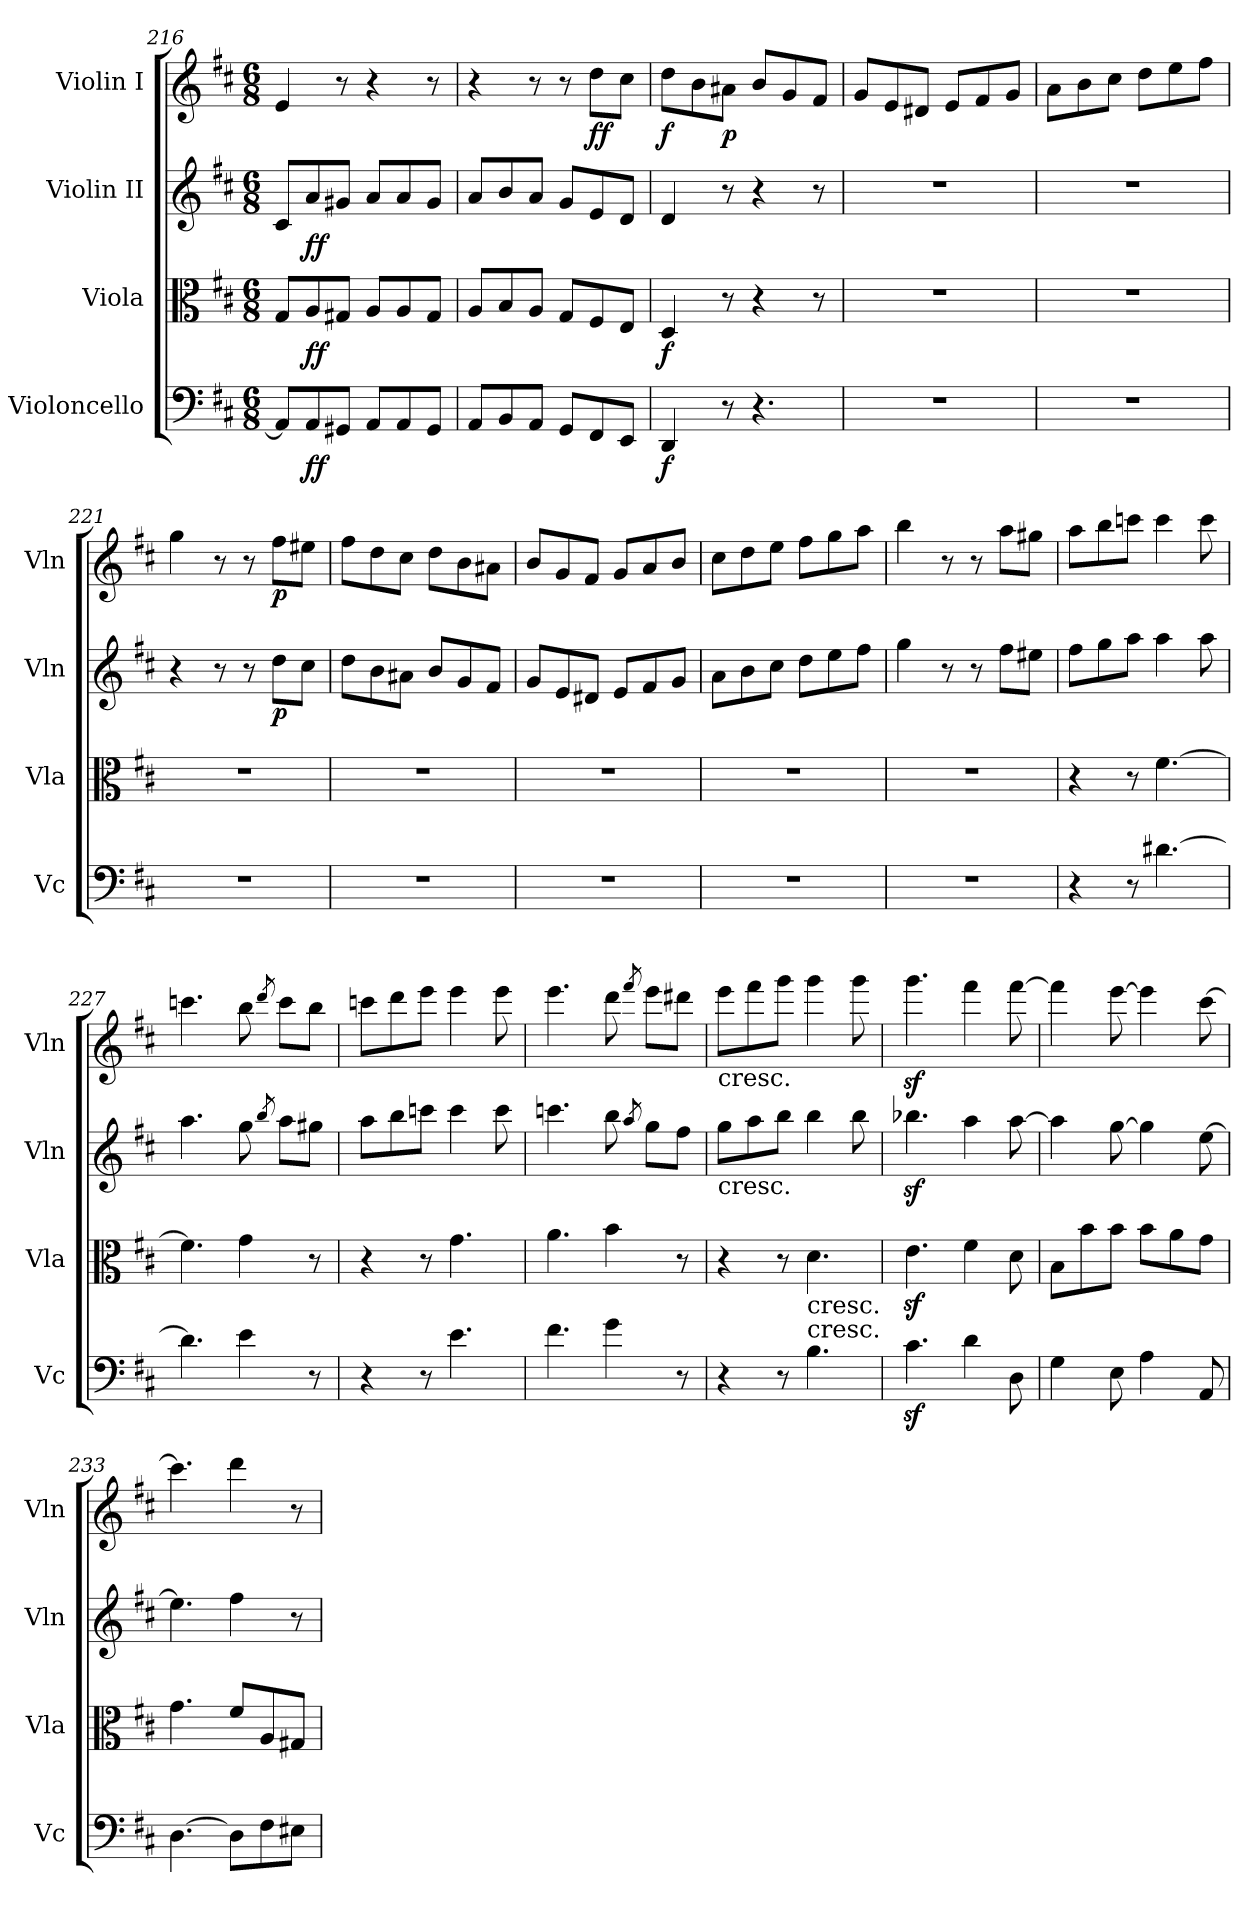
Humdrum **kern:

**kern	**dynam	**kern	**dynam	**kern	**dynam	**kern	**dynam
*part4	*part4	*part3	*part3	*part2	*part2	*part1	*part1
*staff4	*staff4	*staff3	*staff3	*staff2	*staff2	*staff1	*staff1
*I"Violoncello	*	*I"Viola	*	*I"Violin II	*	*I"Violin I	*
*I'Vc	*	*I'Vla	*	*I'Vln	*	*I'Vln	*
*clefF4	*	*clefC3	*	*clefG2	*	*clefG2	*
*k[f#c#]	*	*k[f#c#]	*	*k[f#c#]	*	*k[f#c#]	*
*M6/8	*	*M6/8	*	*M6/8	*	*M6/8	*
=216	=216	=216	=216	=216	=216	=216	=216
8AA/L]	.	8G/L	.	8c#/L	.	4e/	.
!	!LO:DY:b	!	!LO:DY:b	!	!LO:DY:b	!	!
8AA/	ff	8A/	ff	8a/	ff	.	.
8GG#X/J	.	8G#X/J	.	8g#X/J	.	8r	.
8AA/L	.	8A/L	.	8a/L	.	4r	.
8AA/	.	8A/	.	8a/	.	.	.
8GG#/J	.	8G#/J	.	8g#/J	.	8r	.
=217	=217	=217	=217	=217	=217	=217	=217
8AA/L	.	8A/L	.	8a/L	.	4r	.
8BB/	.	8B/	.	8b/	.	.	.
8AA/J	.	8A/J	.	8a/J	.	8r	.
8GG/L	.	8G/L	.	8g/L	.	8r	.
!	!	!	!	!	!	!	!LO:DY:b
8FF#/	.	8F#/	.	8e/	.	8dd\L	ff
8EE/J	.	8E/J	.	8d/J	.	8cc#\J	.
=218	=218	=218	=218	=218	=218	=218	=218
!	!LO:DY:b	!	!LO:DY:b	!	!	!	!LO:DY:b
4DD/	f	4D/	f	4d/	.	8dd\L	f
.	.	.	.	.	.	8b\	.
!	!	!	!	!	!	!	!LO:DY:b
8r	.	8r	.	8r	.	8a#X\J	p
4.r	.	4r	.	4r	.	8b/L	.
.	.	.	.	.	.	8g/	.
.	.	8r	.	8r	.	8f#/J	.
=219	=219	=219	=219	=219	=219	=219	=219
2.r	.	2.r	.	2.r	.	8g/L	.
.	.	.	.	.	.	8e/	.
.	.	.	.	.	.	8d#X/J	.
.	.	.	.	.	.	8e/L	.
.	.	.	.	.	.	8f#/	.
.	.	.	.	.	.	8g/J	.
=220	=220	=220	=220	=220	=220	=220	=220
2.r	.	2.r	.	2.r	.	8a\L	.
.	.	.	.	.	.	8b\	.
.	.	.	.	.	.	8cc#\J	.
.	.	.	.	.	.	8dd\L	.
.	.	.	.	.	.	8ee\	.
.	.	.	.	.	.	8ff#\J	.
=221	=221	=221	=221	=221	=221	=221	=221
2.r	.	2.r	.	4r	.	4gg\	.
.	.	.	.	8r	.	8r	.
.	.	.	.	8r	.	8r	.
!	!	!	!	!	!LO:DY:b	!	!LO:DY:b
.	.	.	.	8dd\L	p	8ff#\L	p
.	.	.	.	8cc#\J	.	8ee#X\J	.
=222	=222	=222	=222	=222	=222	=222	=222
2.r	.	2.r	.	8dd\L	.	8ff#\L	.
.	.	.	.	8b\	.	8dd\	.
.	.	.	.	8a#X\J	.	8cc#\J	.
.	.	.	.	8b/L	.	8dd\L	.
.	.	.	.	8g/	.	8b\	.
.	.	.	.	8f#/J	.	8a#X\J	.
=223	=223	=223	=223	=223	=223	=223	=223
2.r	.	2.r	.	8g/L	.	8b/L	.
.	.	.	.	8e/	.	8g/	.
.	.	.	.	8d#X/J	.	8f#/J	.
.	.	.	.	8e/L	.	8g/L	.
.	.	.	.	8f#/	.	8a/	.
.	.	.	.	8g/J	.	8b/J	.
=224	=224	=224	=224	=224	=224	=224	=224
2.r	.	2.r	.	8a\L	.	8cc#\L	.
.	.	.	.	8b\	.	8dd\	.
.	.	.	.	8cc#\J	.	8ee\J	.
.	.	.	.	8dd\L	.	8ff#\L	.
.	.	.	.	8ee\	.	8gg\	.
.	.	.	.	8ff#\J	.	8aa\J	.
=225	=225	=225	=225	=225	=225	=225	=225
2.r	.	2.r	.	4gg\	.	4bb\	.
.	.	.	.	8r	.	8r	.
.	.	.	.	8r	.	8r	.
.	.	.	.	8ff#\L	.	8aa\L	.
.	.	.	.	8ee#X\J	.	8gg#X\J	.
=226	=226	=226	=226	=226	=226	=226	=226
4r	.	4r	.	8ff#\L	.	8aa\L	.
.	.	.	.	8gg\	.	8bb\	.
8r	.	8r	.	8aa\J	.	8cccn\J	.
[4.d#X\	.	[4.f#\	.	4aa\	.	4ccc\	.
.	.	.	.	8aa\	.	8ccc\	.
=227	=227	=227	=227	=227	=227	=227	=227
4.d#\]	.	4.f#\]	.	4.aa\	.	4.cccn\	.
4e\	.	4g\	.	8gg\	.	8bb\	.
.	.	.	.	8qbb/	.	8qddd/	.
.	.	.	.	8aa\L	.	8ccc\L	.
8r	.	8r	.	8gg#X\J	.	8bb\J	.
=228	=228	=228	=228	=228	=228	=228	=228
4r	.	4r	.	8aa\L	.	8cccn\L	.
.	.	.	.	8bb\	.	8ddd\	.
8r	.	8r	.	8cccn\J	.	8eee\J	.
4.e\	.	4.g\	.	4ccc\	.	4eee\	.
.	.	.	.	8ccc\	.	8eee\	.
=229	=229	=229	=229	=229	=229	=229	=229
4.f#\	.	4.a\	.	4.cccn\	.	4.eee\	.
4g\	.	4b\	.	8bb\	.	8ddd\	.
.	.	.	.	8qaa/	.	8qfff#/	.
.	.	.	.	8gg\L	.	8eee\L	.
8r	.	8r	.	8ff#\J	.	8ddd#X\J	.
=230	=230	=230	=230	=230	=230	=230	=230
!	!	!	!	!	!	!LO:TX:b:t=cresc.	!
!	!	!	!	!LO:TX:b:t=cresc.	!	!	!
4r	.	4r	.	8gg\L	.	8eee\L	.
.	.	.	.	8aa\	.	8fff#\	.
8r	.	8r	.	8bb\J	.	8ggg\J	.
!	!	!LO:TX:b:t=cresc.	!	!	!	!	!
!LO:TX:a:t=cresc.	!	!	!	!	!	!	!
4.B\	.	4.d\	.	4bb\	.	4ggg\	.
.	.	.	.	8bb\	.	8ggg\	.
=231	=231	=231	=231	=231	=231	=231	=231
4.c#z<\	.	4.ez<\	.	4.bb-Xz<\	.	4.gggz<\	.
4d\	.	4f#\	.	4aa\	.	4fff#\	.
8D\	.	8d\	.	[8aa\	.	[8fff#\	.
=232	=232	=232	=232	=232	=232	=232	=232
4G\	.	8B\L	.	4aa\]	.	4fff#\]	.
.	.	8b\	.	.	.	.	.
8E\	.	8b\J	.	[8gg\	.	[8eee\	.
4A\	.	8b\L	.	4gg\]	.	4eee\]	.
.	.	8a\	.	.	.	.	.
8AA/	.	8g\J	.	[8ee\	.	[8ccc#\	.
=233	=233	=233	=233	=233	=233	=233	=233
[4.D\	.	4.g\	.	4.ee\]	.	4.ccc#\]	.
8D\L]	.	8f#/L	.	4ff#\	.	4ddd\	.
8F#\	.	8A/	.	.	.	.	.
8E#X\J	.	8G#X/J	.	8r	.	8r	.
=	=	=	=	=	=	=	=
*-	*-	*-	*-	*-	*-	*-	*-
